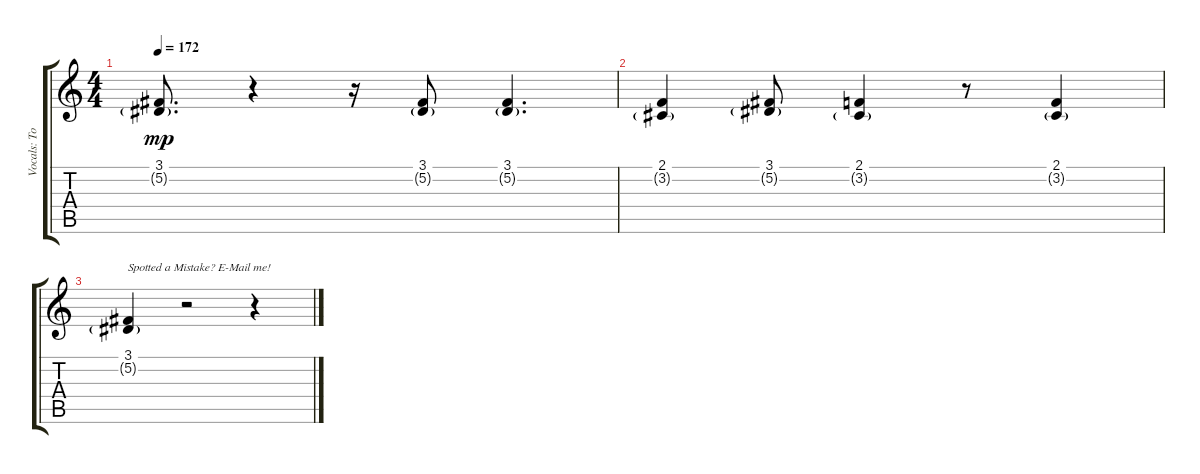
\track ("Vocals: Toshi" "Vocals: To") {instrument tenorsax}
\staff {score tabs}
\tuning (Eb4 Bb3 Gb3 Db3 Ab2 Eb2) {hide}
\ts (4 4)
\tempo 172
\clef g2
\ks c
(3.1 5.2{g}).8{d dy mp} r.4 r.16 (3.1 5.2{g}).8 (3.1 5.2{g}).4{d} |
(2.1 3.2{g}).4 (3.1 5.2{g}).8 (2.1 3.2{g}).4 r.8 (2.1 3.2{g}).4 |
(3.1 5.2{g}).4{txt "Spotted a Mistake? E-Mail me!"} r.2 r.4
